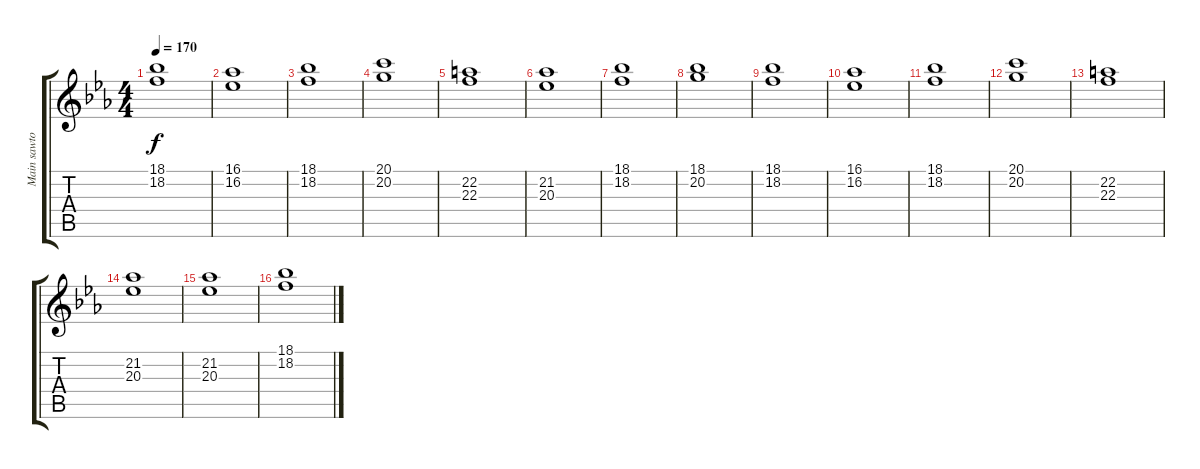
\track ("Main sawtooth" "Main sawto") {instrument lead2sawtooth}
\staff {score tabs}
\tuning (E4 B3 G3 D3 A2 E2) {hide}
\ts (4 4)
\tempo 170
\clef g2
\ks eb
(18.1 18.2).1{dy f} |
(16.1 16.2).1 |
(18.1 18.2).1 |
(20.1 20.2).1 |
(22.2 22.3).1 |
(21.2 20.3).1 |
(18.1 18.2).1 |
(18.1 20.2).1 |
(18.1 18.2).1 |
(16.1 16.2).1 |
(18.1 18.2).1 |
(20.1 20.2).1 |
(22.2 22.3).1 |
(21.2 20.3).1 |
(21.2 20.3).1 |
(18.1 18.2).1
